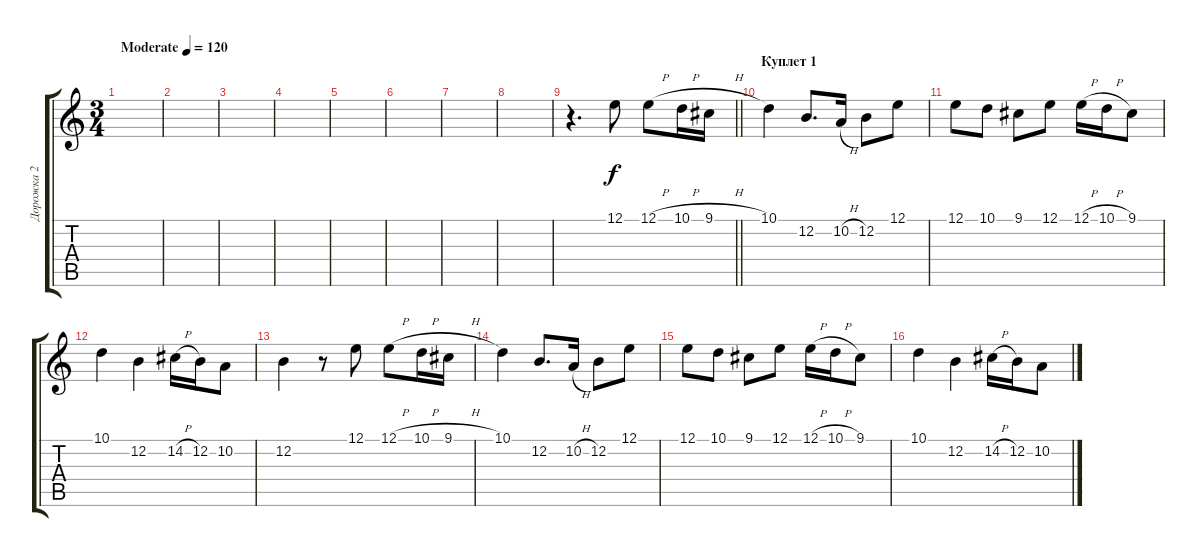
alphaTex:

\track ("Дорожка 2" "Дорожка 2") {instrument piccolo}
\staff {score tabs}
\tuning (E4 B3 G3 D3 A2 E2) {hide}
\ts (3 4)
\tempo (120 "Moderate")
\clef g2
\ks c
|
|
|
|
|
|
|
|
\barLineRight lightlight
r.4{d} 12.1.8 12.1{h}.8 10.1{h}.16 9.1{h}.16 |
\section ("" "Куплет 1")
10.1.4 12.2.8{d} 10.2{h}.16 12.2.8 12.1.8 |
12.1.8 10.1.8 9.1.8 12.1.8 12.1{h}.16 10.1{h}.16 9.1.8 |
10.1.4 12.2.4 14.2{h}.16 12.2.16 10.2.8 |
12.2.4 r.8 12.1.8 12.1{h}.8 10.1{h}.16 9.1{h}.16 |
10.1.4 12.2.8{d} 10.2{h}.16 12.2.8 12.1.8 |
12.1.8 10.1.8 9.1.8 12.1.8 12.1{h}.16 10.1{h}.16 9.1.8 |
10.1.4 12.2.4 14.2{h}.16 12.2.16 10.2.8
